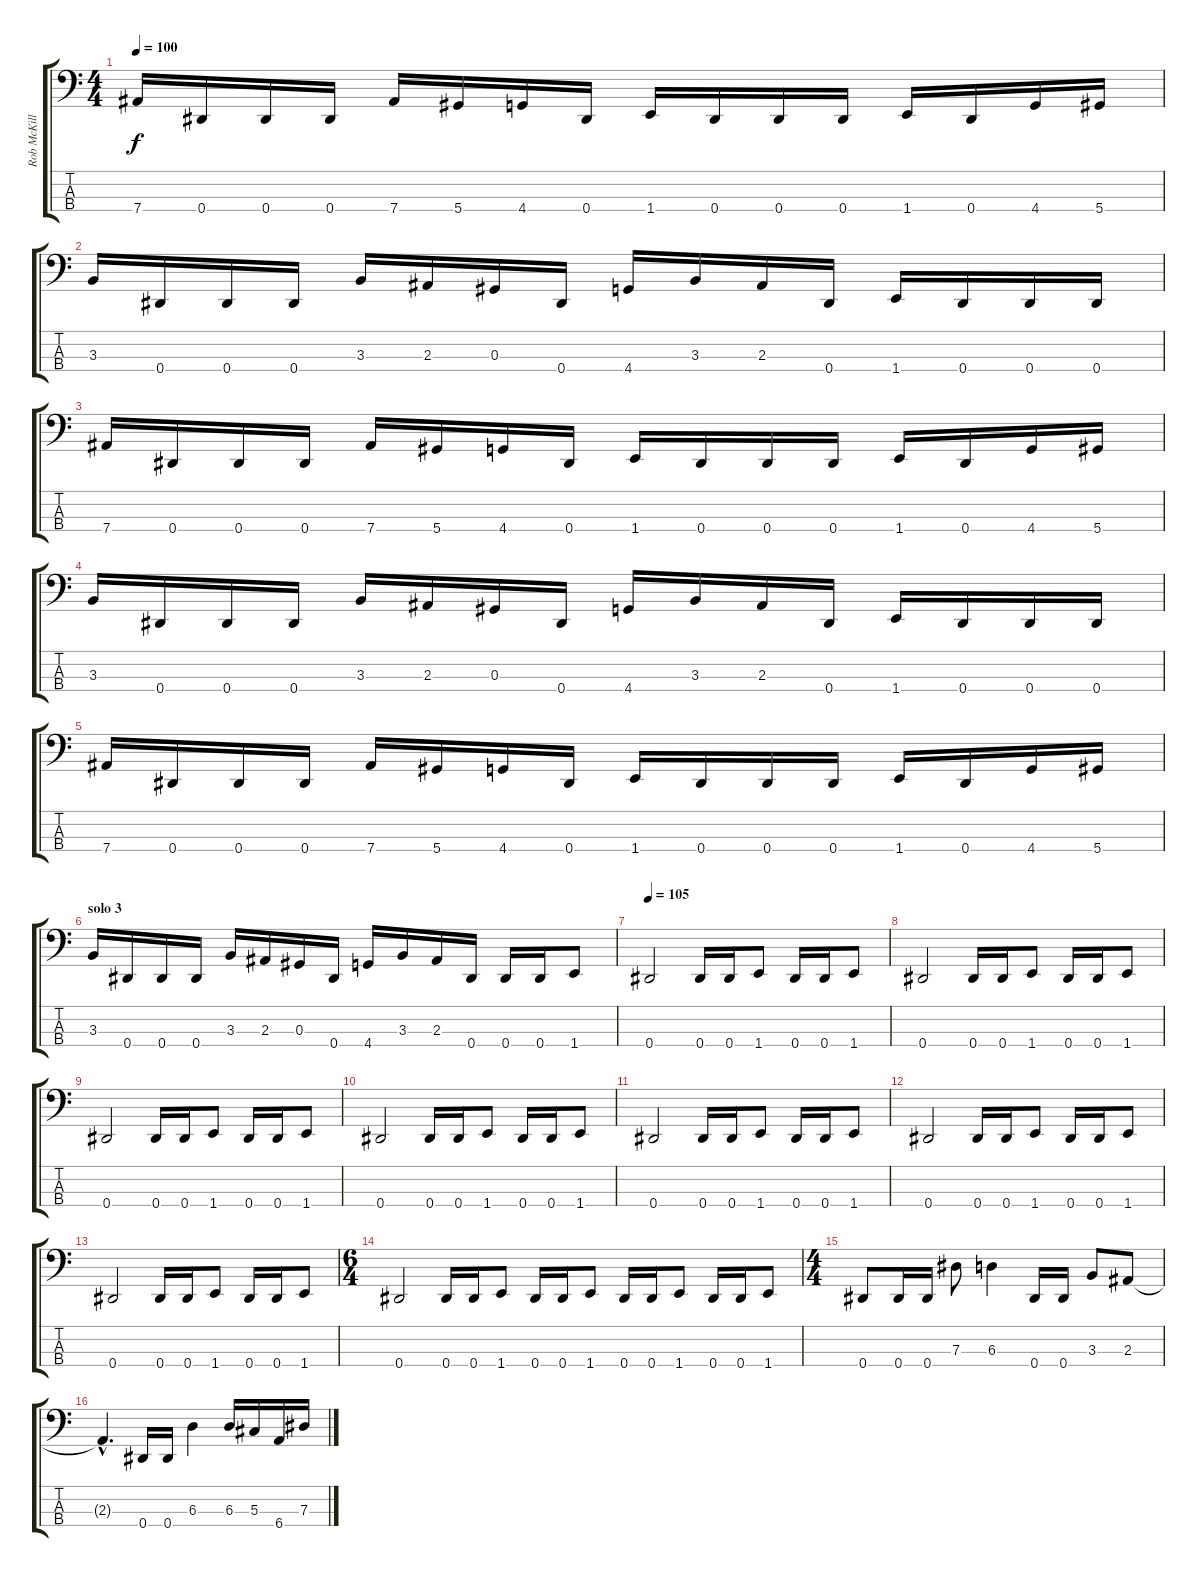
\track ("Rob McKillop" "Rob McKill") {instrument electricbasspick}
\staff {score tabs}
\tuning (Gb2 Db2 Ab1 Eb1) {hide}
\ts (4 4)
\tempo 100
\clef f4
\ks c
7.4.16{dy f} 0.4.16 0.4.16 0.4.16 7.4.16 5.4.16 4.4.16 0.4.16 1.4.16 0.4.16 0.4.16 0.4.16 1.4.16 0.4.16 4.4.16 5.4.16 |
3.3.16 0.4.16 0.4.16 0.4.16 3.3.16 2.3.16 0.3.16 0.4.16 4.4.16 3.3.16 2.3.16 0.4.16 1.4.16 0.4.16 0.4.16 0.4.16 |
7.4.16 0.4.16 0.4.16 0.4.16 7.4.16 5.4.16 4.4.16 0.4.16 1.4.16 0.4.16 0.4.16 0.4.16 1.4.16 0.4.16 4.4.16 5.4.16 |
3.3.16 0.4.16 0.4.16 0.4.16 3.3.16 2.3.16 0.3.16 0.4.16 4.4.16 3.3.16 2.3.16 0.4.16 1.4.16 0.4.16 0.4.16 0.4.16 |
7.4.16 0.4.16 0.4.16 0.4.16 7.4.16 5.4.16 4.4.16 0.4.16 1.4.16 0.4.16 0.4.16 0.4.16 1.4.16 0.4.16 4.4.16 5.4.16 |
\section ("" "solo 3")
3.3.16 0.4.16 0.4.16 0.4.16 3.3.16 2.3.16 0.3.16 0.4.16 4.4.16 3.3.16 2.3.16 0.4.16 0.4.16 0.4.16 1.4.8 |
\tempo 105
0.4.2 0.4.16 0.4.16 1.4.8 0.4.16 0.4.16 1.4.8 |
0.4.2 0.4.16 0.4.16 1.4.8 0.4.16 0.4.16 1.4.8 |
0.4.2 0.4.16 0.4.16 1.4.8 0.4.16 0.4.16 1.4.8 |
0.4.2 0.4.16 0.4.16 1.4.8 0.4.16 0.4.16 1.4.8 |
0.4.2 0.4.16 0.4.16 1.4.8 0.4.16 0.4.16 1.4.8 |
0.4.2 0.4.16 0.4.16 1.4.8 0.4.16 0.4.16 1.4.8 |
0.4.2 0.4.16 0.4.16 1.4.8 0.4.16 0.4.16 1.4.8 |
\ts (6 4)
0.4.2 0.4.16 0.4.16 1.4.8 0.4.16 0.4.16 1.4.8 0.4.16 0.4.16 1.4.8 0.4.16 0.4.16 1.4.8 |
\ts (4 4)
0.4.8 0.4.16 0.4.16 7.3.8 6.3.4 0.4.16 0.4.16 3.3.8 2.3.8 |
2.3{hac t}.4{d} 0.4.16 0.4.16 6.3.4 6.3.16 5.3.16 6.4.16 7.3.16
